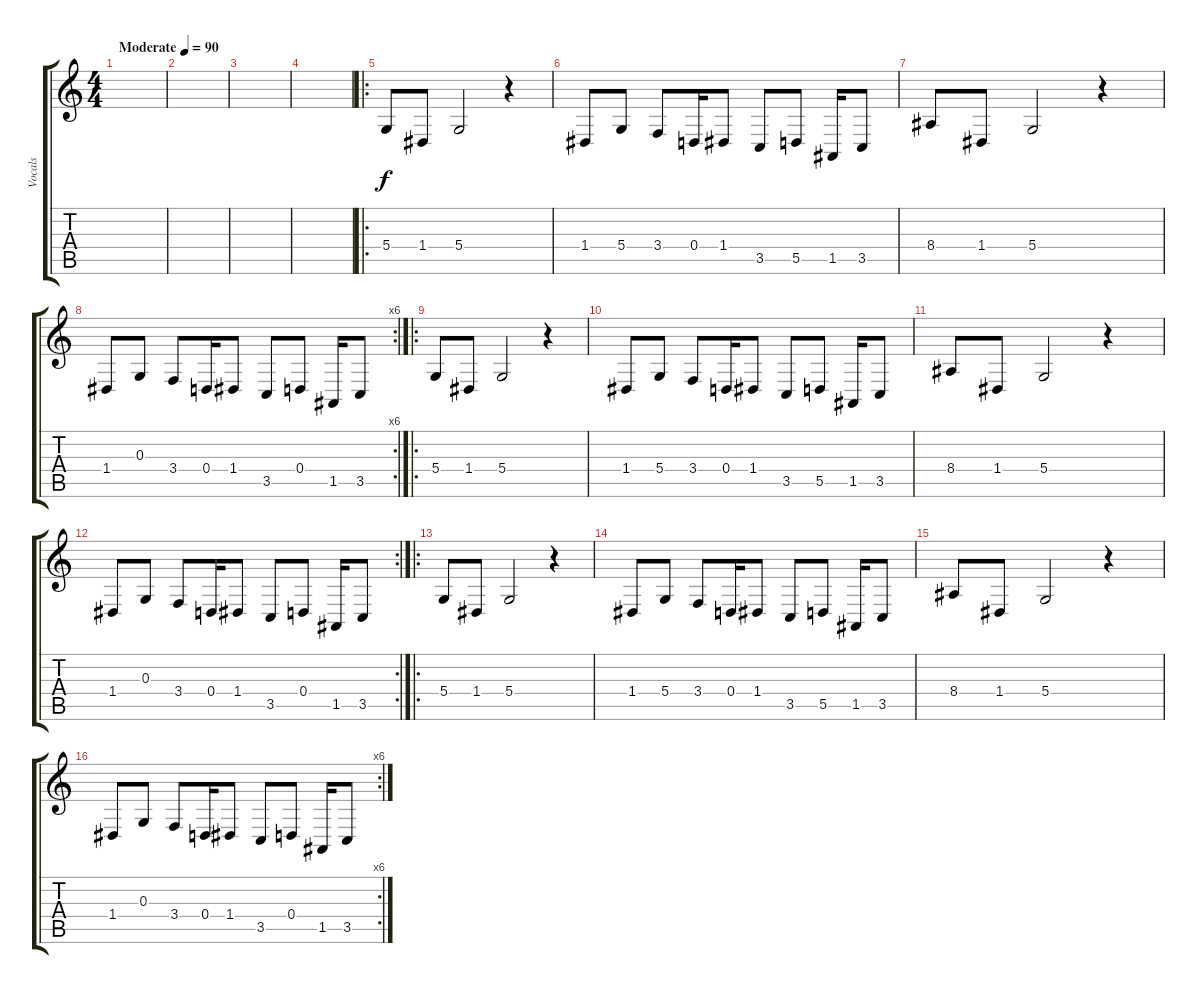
\track ("Vocals" "Vocals") {instrument lead2sawtooth}
\staff {score tabs}
\tuning (E4 B3 G3 D3 A2 D2) {hide}
\ts (4 4)
\tempo (90 "Moderate")
\clef g2
\ks c
|
|
|
|
\ro
5.4.8 1.4.8 5.4.2 r.4 |
1.4.8 5.4.8 3.4.8 0.4.16 1.4.8 3.5.8 5.5.8 1.5.16 3.5.8 |
8.4.8 1.4.8 5.4.2 r.4 |
\rc 6
1.4.8 0.3.8 3.4.8 0.4.16 1.4.8 3.5.8 0.4.8 1.5.16 3.5.8 |
\ro
5.4.8 1.4.8 5.4.2 r.4 |
1.4.8 5.4.8 3.4.8 0.4.16 1.4.8 3.5.8 5.5.8 1.5.16 3.5.8 |
8.4.8 1.4.8 5.4.2 r.4 |
\rc 2
1.4.8 0.3.8 3.4.8 0.4.16 1.4.8 3.5.8 0.4.8 1.5.16 3.5.8 |
\ro
5.4.8 1.4.8 5.4.2 r.4 |
1.4.8 5.4.8 3.4.8 0.4.16 1.4.8 3.5.8 5.5.8 1.5.16 3.5.8 |
8.4.8 1.4.8 5.4.2 r.4 |
\rc 6
1.4.8 0.3.8 3.4.8 0.4.16 1.4.8 3.5.8 0.4.8 1.5.16 3.5.8
